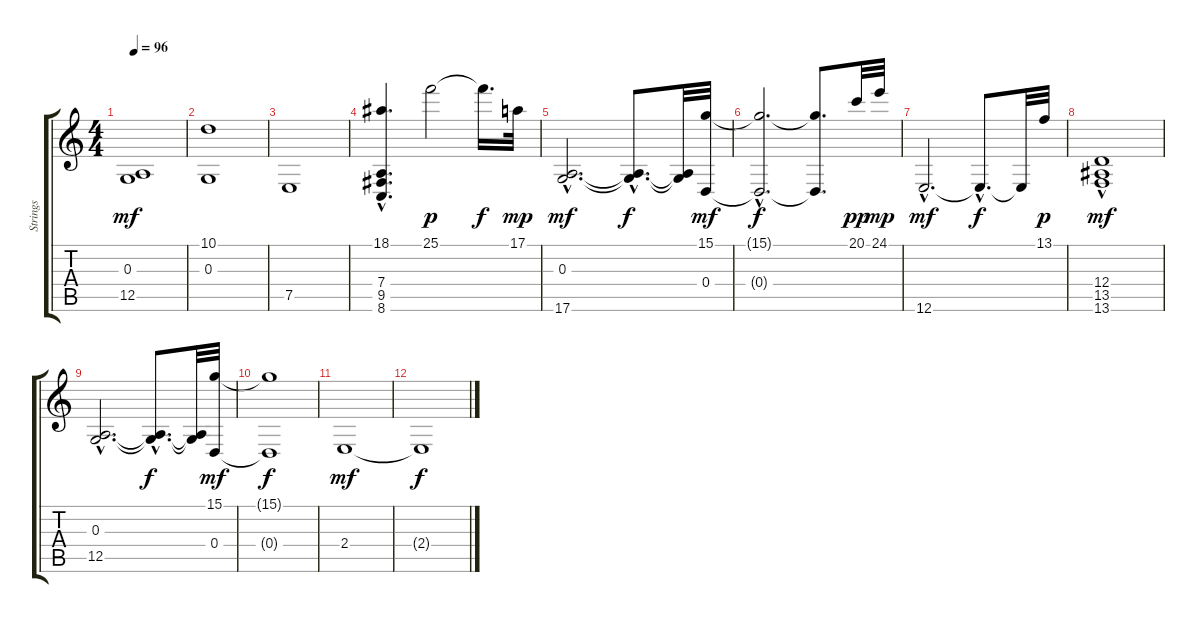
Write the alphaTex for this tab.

\track ("Strings" "Strings") {instrument synthstrings1}
\staff {score tabs}
\tuning (E4 B3 G3 D3 A2 E2) {hide}
\ts (4 4)
\tempo 96
\clef g2
\ks c
(0.3 12.5).1{dy mf} |
(10.1 0.3).1 |
7.5.1 |
(18.1 7.4 9.5{hac} 8.6).4{d} 25.1.2{dy p} 25.1{t}.16{d dy f} 17.1.32{dy mp} |
(0.3{hac} 17.6{hac}).2{d dy mf} (0.3{hac t} 17.6{hac t}).8{d dy f} (0.3{t} 17.6{t}).32 (15.1 0.4).32{dy mf} |
(15.1{hac t} 0.4{hac t}).2{d dy f} (15.1{t} 0.4{t}).8{d} 20.1.32{dy pp} 24.1.32{dy mp} |
12.6{hac}.2{d dy mf} 12.6{hac t}.8{d dy f} 12.6{t}.32 13.1.32{dy p} |
(12.4 13.5{hac} 13.6).1{dy mf} |
(0.3{hac} 12.5{hac}).2{d} (0.3{hac t} 12.5{hac t}).8{d dy f} (0.3{t} 12.5{t}).32 (15.1 0.4).32{dy mf} |
(15.1{t} 0.4{t}).1{dy f} |
2.4.1{dy mf} |
2.4{t}.1{dy f}
